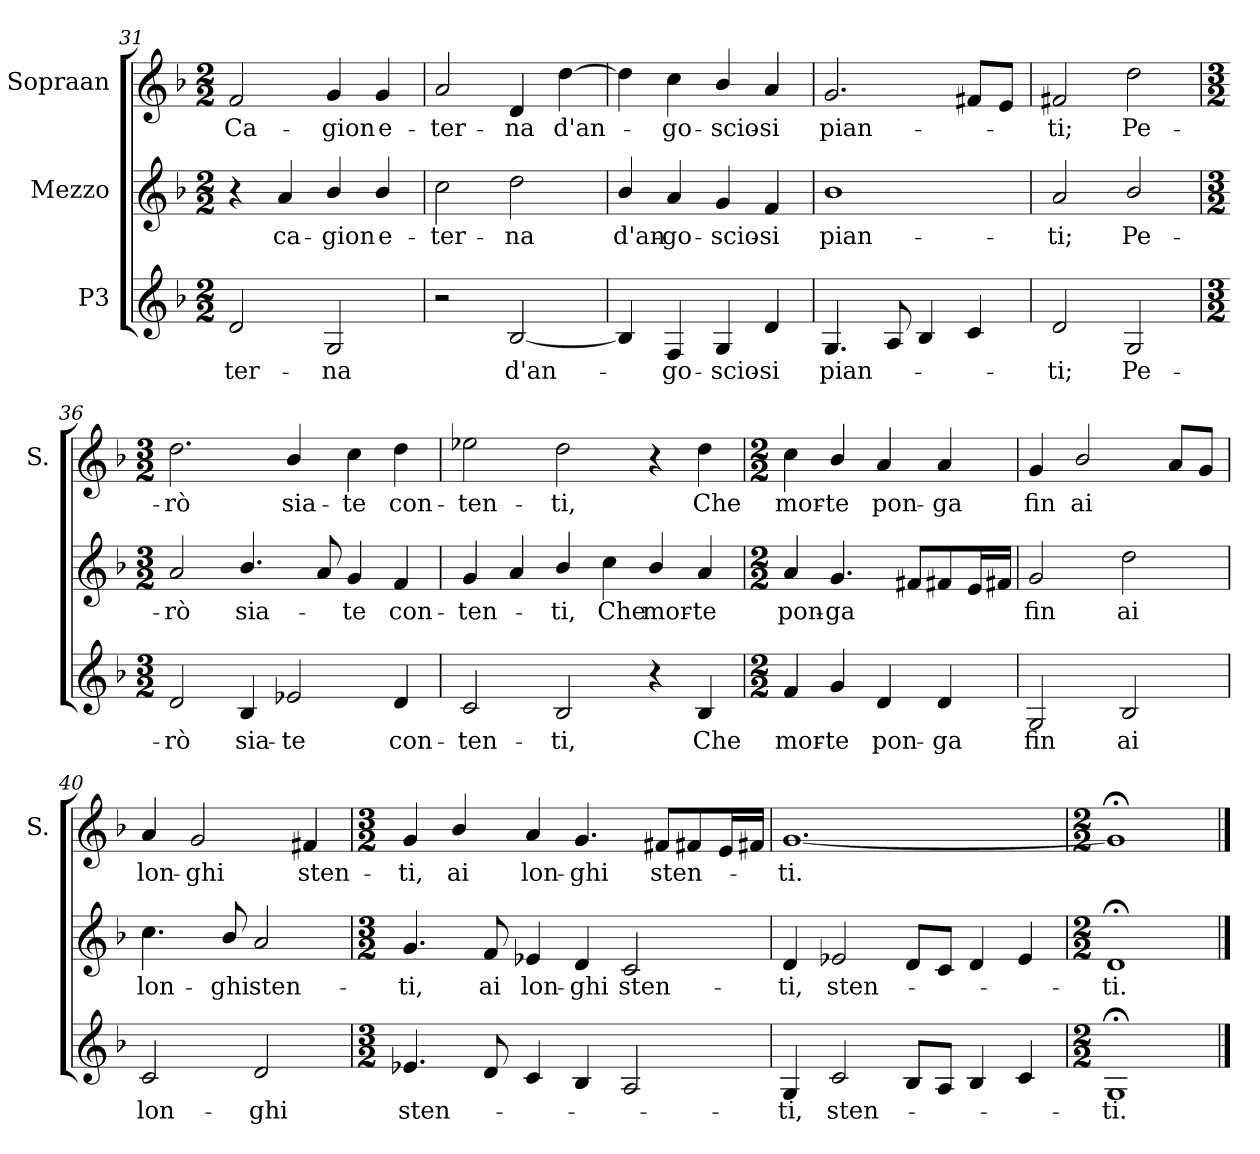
**kern	**text	**kern	**text	**kern	**text
*part3	*part3	*part2	*part2	*part1	*part1
*staff3	*staff3	*staff2	*staff2	*staff1	*staff1
*I"P3	*	*I"Mezzo	*	*I"Sopraan	*
*	*	*	*	*I'S.	*
*clefG2	*	*clefG2	*	*clefG2	*
*k[b-]	*	*k[b-]	*	*k[b-]	*
*d:	*	*d:	*	*d:	*
*M2/2	*	*M2/2	*	*M2/2	*
=31	=31	=31	=31	=31	=31
!	!LO:LY:b	!	!	!	!LO:LY:b
2d/	-ter-	4r	.	2f/	Ca-
!	!	!	!LO:LY:b	!	!
.	.	4a/	ca-	.	.
!	!LO:LY:b	!	!LO:LY:b	!	!LO:LY:b
2G/	-na	4b-/	-gion	4g/	-gion
!	!	!	!LO:LY:b	!	!LO:LY:b
.	.	4b-/	e-	4g/	e-
=32	=32	=32	=32	=32	=32
!	!	!	!LO:LY:b	!	!LO:LY:b
2r	.	2cc\	-ter-	2a/	-ter-
!	!LO:LY:b	!	!LO:LY:b	!	!LO:LY:b
[2B-/	d'an-	2dd\	-na	4d/	-na
!	!	!	!	!	!LO:LY:b
.	.	.	.	[4dd\	d'an-
=33	=33	=33	=33	=33	=33
!	!	!	!LO:LY:b	!	!
4B-/]	.	4b-/	d'an-	4dd\]	.
!	!LO:LY:b	!	!LO:LY:b	!	!LO:LY:b
4F/	-go-	4a/	-go-	4cc\	-go-
!	!LO:LY:b	!	!LO:LY:b	!	!LO:LY:b
4G/	-scio-	4g/	-scio-	4b-/	-scio-
!	!LO:LY:b	!	!LO:LY:b	!	!LO:LY:b
4d/	-si	4f/	-si	4a/	-si
!!LO:LB:g=z
=34	=34	=34	=34	=34	=34
!	!LO:LY:b	!	!LO:LY:b	!	!LO:LY:b
4.G/	pian-	1b-	pian-	2.g/	pian-
8A/	.	.	.	.	.
4B-/	.	.	.	.	.
4c/	.	.	.	8f#X/L	.
.	.	.	.	8e/J	.
=35	=35	=35	=35	=35	=35
!	!LO:LY:b	!	!LO:LY:b	!	!LO:LY:b
2d/	-ti;	2a/	-ti;	2f#X/	-ti;
!	!LO:LY:b	!	!LO:LY:b	!	!LO:LY:b
2G/	Pe-	2b-/	Pe-	2dd\	Pe-
=36	=36	=36	=36	=36	=36
*M3/2	*	*M3/2	*	*M3/2	*
!	!LO:LY:b	!	!LO:LY:b	!	!LO:LY:b
2d/	-rò	2a/	-rò	2.dd\	-rò
!	!LO:LY:b	!	!LO:LY:b	!	!
4B-/	sia-	4.b-/	sia-	.	.
!	!LO:LY:b	!	!	!	!LO:LY:b
2e-X/	-te	.	.	4b-/	sia-
.	.	8a/	.	.	.
!	!	!	!LO:LY:b	!	!LO:LY:b
.	.	4g/	-te	4cc\	-te
!	!LO:LY:b	!	!LO:LY:b	!	!LO:LY:b
4d/	con-	4f/	con-	4dd\	con-
=37	=37	=37	=37	=37	=37
!	!LO:LY:b	!	!LO:LY:b	!	!LO:LY:b
2c/	-ten-	4g/	-ten-	2ee-X\	-ten-
.	.	4a/	.	.	.
!	!LO:LY:b	!	!LO:LY:b	!	!LO:LY:b
2B-/	-ti,	4b-/	-ti,	2dd\	-ti,
!	!	!	!LO:LY:b	!	!
.	.	4cc\	Che	.	.
!	!	!	!LO:LY:b	!	!
4r	.	4b-/	mor-	4r	.
!	!LO:LY:b	!	!LO:LY:b	!	!LO:LY:b
4B-/	Che	4a/	-te	4dd\	Che
=38	=38	=38	=38	=38	=38
*M2/2	*	*M2/2	*	*M2/2	*
!	!LO:LY:b	!	!LO:LY:b	!	!LO:LY:b
4f/	mor-	4a/	pon-	4cc\	mor-
!	!LO:LY:b	!	!LO:LY:b	!	!LO:LY:b
4g/	-te	4.g/	-ga	4b-/	-te
!	!LO:LY:b	!	!	!	!LO:LY:b
4d/	pon-	.	.	4a/	pon-
.	.	8f#X/L	.	.	.
!	!LO:LY:b	!	!	!	!LO:LY:b
4d/	-ga	8f#X/	.	4a/	-ga
.	.	16e/L	.	.	.
.	.	16f#X/JJ	.	.	.
!!LO:LB:g=z
=39	=39	=39	=39	=39	=39
!	!LO:LY:b	!	!LO:LY:b	!	!LO:LY:b
2G/	fin	2g/	fin	4g/	fin
!	!	!	!	!	!LO:LY:b
.	.	.	.	2b-/	ai
!	!LO:LY:b	!	!LO:LY:b	!	!
2B-/	ai	2dd\	ai	.	.
.	.	.	.	8a/L	.
.	.	.	.	8g/J	.
=40	=40	=40	=40	=40	=40
!	!LO:LY:b	!	!LO:LY:b	!	!LO:LY:b
2c/	lon-	4.cc\	lon-	4a/	lon-
!	!	!	!	!	!LO:LY:b
.	.	.	.	2g/	-ghi
!	!	!	!LO:LY:b	!	!
.	.	8b-/	-ghi	.	.
!	!LO:LY:b	!	!LO:LY:b	!	!
2d/	-ghi	2a/	sten-	.	.
!	!	!	!	!	!LO:LY:b
.	.	.	.	4f#X/	sten-
=41	=41	=41	=41	=41	=41
*M3/2	*	*M3/2	*	*M3/2	*
!	!LO:LY:b	!	!LO:LY:b	!	!LO:LY:b
4.e-X/	sten-	4.g/	-ti,	4g/	-ti,
!	!	!	!	!	!LO:LY:b
.	.	.	.	4b-/	ai
!	!	!	!LO:LY:b	!	!
8d/	.	8f/	ai	.	.
!	!	!	!LO:LY:b	!	!LO:LY:b
4c/	.	4e-X/	lon-	4a/	lon-
!	!	!	!LO:LY:b	!	!LO:LY:b
4B-/	.	4d/	-ghi	4.g/	-ghi
!	!	!	!LO:LY:b	!	!
2A/	.	2c/	sten-	.	.
!	!	!	!	!	!LO:LY:b
.	.	.	.	8f#X/L	sten-
.	.	.	.	8f#X/	.
.	.	.	.	16e/L	.
.	.	.	.	16f#X/JJ	.
=42	=42	=42	=42	=42	=42
!	!LO:LY:b	!	!LO:LY:b	!	!LO:LY:b
4G/	-ti,	4d/	-ti,	[1.g	-ti.
!	!LO:LY:b	!	!LO:LY:b	!	!
2c/	sten-	2e-X/	sten-	.	.
8B-/L	.	8d/L	.	.	.
8A/J	.	8c/J	.	.	.
4B-/	.	4d/	.	.	.
4c/	.	4e-/	.	.	.
=43	=43	=43	=43	=43	=43
*M2/2	*	*M2/2	*	*M2/2	*
!	!LO:LY:b	!	!LO:LY:b	!	!
1G;	-ti.	1d;	-ti.	1g;]	.
==	==	==	==	==	==
*-	*-	*-	*-	*-	*-
